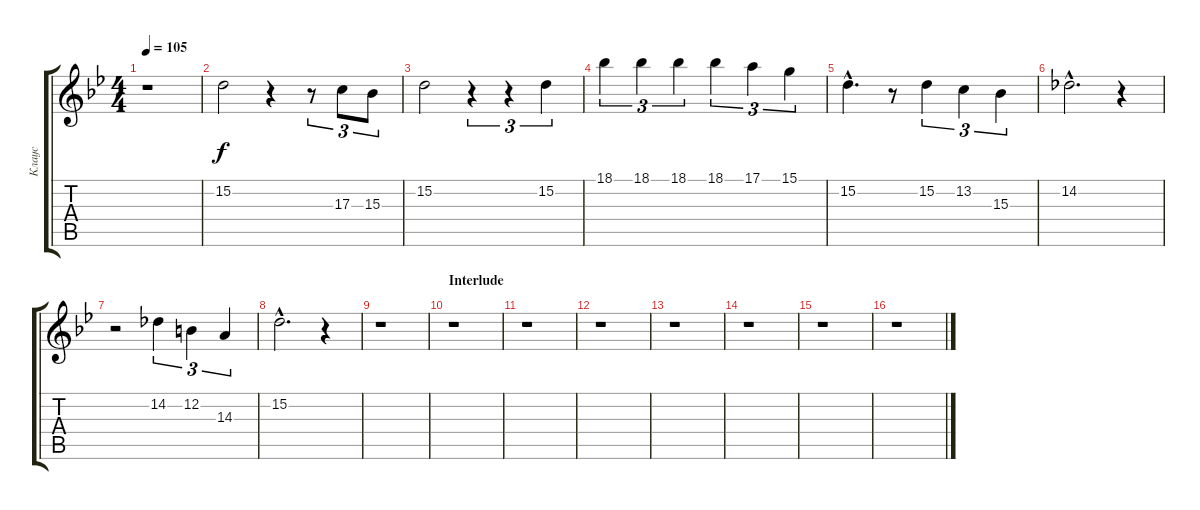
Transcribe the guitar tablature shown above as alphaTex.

\track ("Клаус" "Клаус") {instrument flute}
\staff {score tabs}
\tuning (E4 B3 G3 D3 A2 E2) {hide}
\ts (4 4)
\tempo 105
\clef g2
\ks gminor
r.1{dy f} |
15.2.2 r.4 r.8{tu (3 2)} 17.3.8{tu (3 2)} 15.3.8{tu (3 2)} |
15.2.2 r.4{tu (3 2)} r.4{tu (3 2)} 15.2.4{tu (3 2)} |
18.1.4{tu (3 2)} 18.1.4{tu (3 2)} 18.1.4{tu (3 2)} 18.1.4{tu (3 2)} 17.1.4{tu (3 2)} 15.1.4{tu (3 2)} |
15.2{hac}.4{d} r.8 15.2.4{tu (3 2)} 13.2.4{tu (3 2)} 15.3.4{tu (3 2)} |
14.2{hac}.2{d} r.4 |
r.2 14.2.4{tu (3 2)} 12.2.4{tu (3 2)} 14.3.4{tu (3 2)} |
15.2{hac}.2{d} r.4 |
r.1 |
\section ("" "Interlude")
r.1 |
r.1 |
r.1 |
r.1 |
r.1 |
r.1 |
r.1
